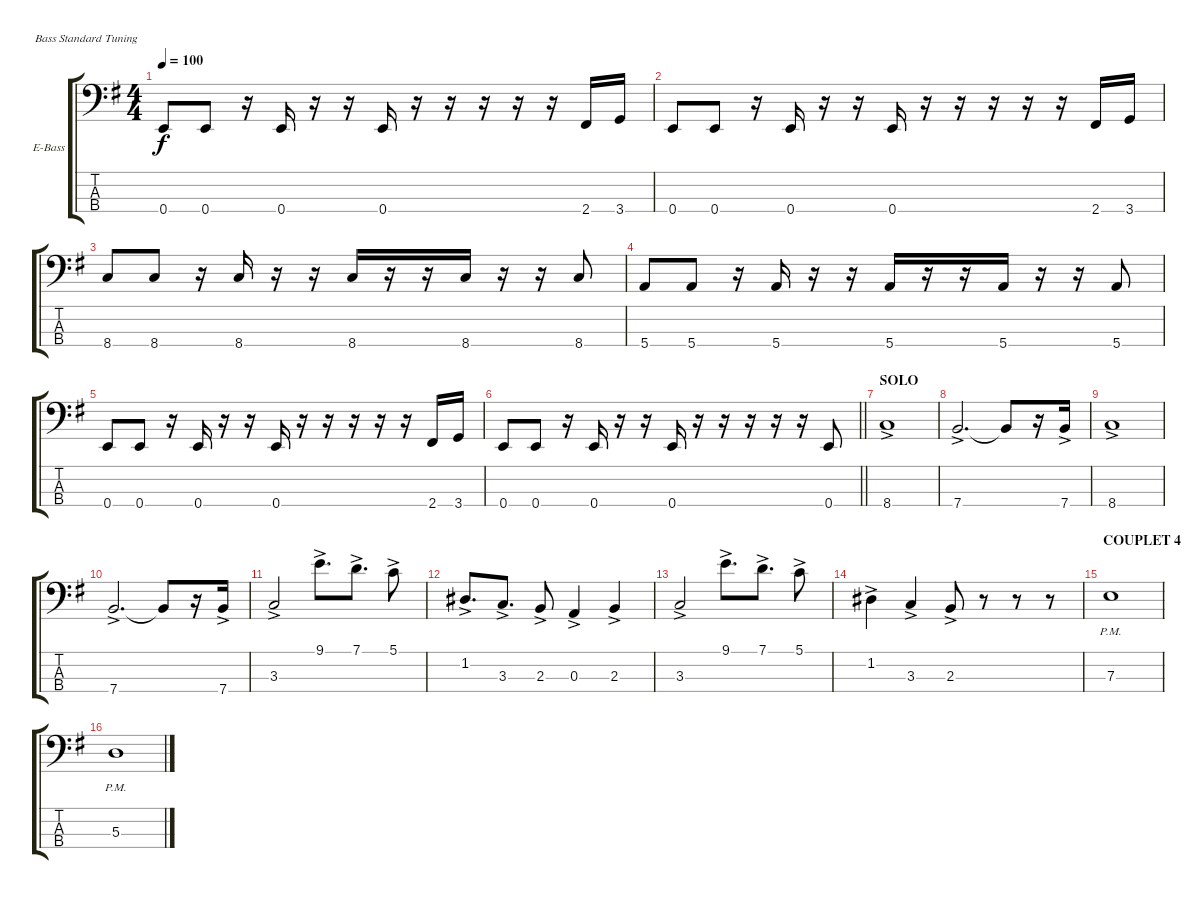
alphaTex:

\bracketExtendMode groupsimilarinstruments
\firstSystemTrackNameOrientation horizontal
\otherSystemsTrackNameOrientation horizontal
\track ("Bass" "E-Bass") {instrument electricbassfinger}
\staff {score tabs}
\tuning (G2 D2 A1 E1)
\ts (4 4)
\tempo 100
\clef f4
\ks eminor
0.4.8{dy f} 0.4.8 r.16 0.4.16 r.16 r.16 0.4.16 r.16 r.16 r.16 r.16 r.16 2.4.16 3.4.16 |
0.4.8 0.4.8 r.16 0.4.16 r.16 r.16 0.4.16 r.16 r.16 r.16 r.16 r.16 2.4.16 3.4.16 |
8.4.8 8.4.8 r.16 8.4.16 r.16 r.16 8.4.16 r.16 r.16 8.4.16 r.16 r.16 8.4.8 |
5.4.8 5.4.8 r.16 5.4.16 r.16 r.16 5.4.16 r.16 r.16 5.4.16 r.16 r.16 5.4.8 |
0.4.8 0.4.8 r.16 0.4.16 r.16 r.16 0.4.16 r.16 r.16 r.16 r.16 r.16 2.4.16 3.4.16 |
\barLineRight lightlight
0.4.8 0.4.8 r.16 0.4.16 r.16 r.16 0.4.16 r.16 r.16 r.16 r.16 r.16 0.4.8 |
\section ("" "SOLO")
8.4{ac}.1 |
7.4{ac}.2{d} 7.4{t}.8 r.16 7.4{ac}.16 |
8.4{ac}.1 |
7.4{ac}.2{d} 7.4{t}.8 r.16 7.4{ac}.16 |
3.3{ac}.2 9.1{ac}.8{d} 7.1{ac}.8{d} 5.1{ac}.8 |
1.2{ac}.8{d} 3.3{ac}.8{d} 2.3{ac}.8 0.3{ac}.4 2.3{ac}.4 |
3.3{ac}.2 9.1{ac}.8{d} 7.1{ac}.8{d} 5.1{ac}.8 |
1.2{ac}.4 3.3{ac}.4 2.3{ac}.8 r.8 r.8 r.8 |
\section ("" "COUPLET 4")
7.3{pm}.1 |
5.3{pm}.1
